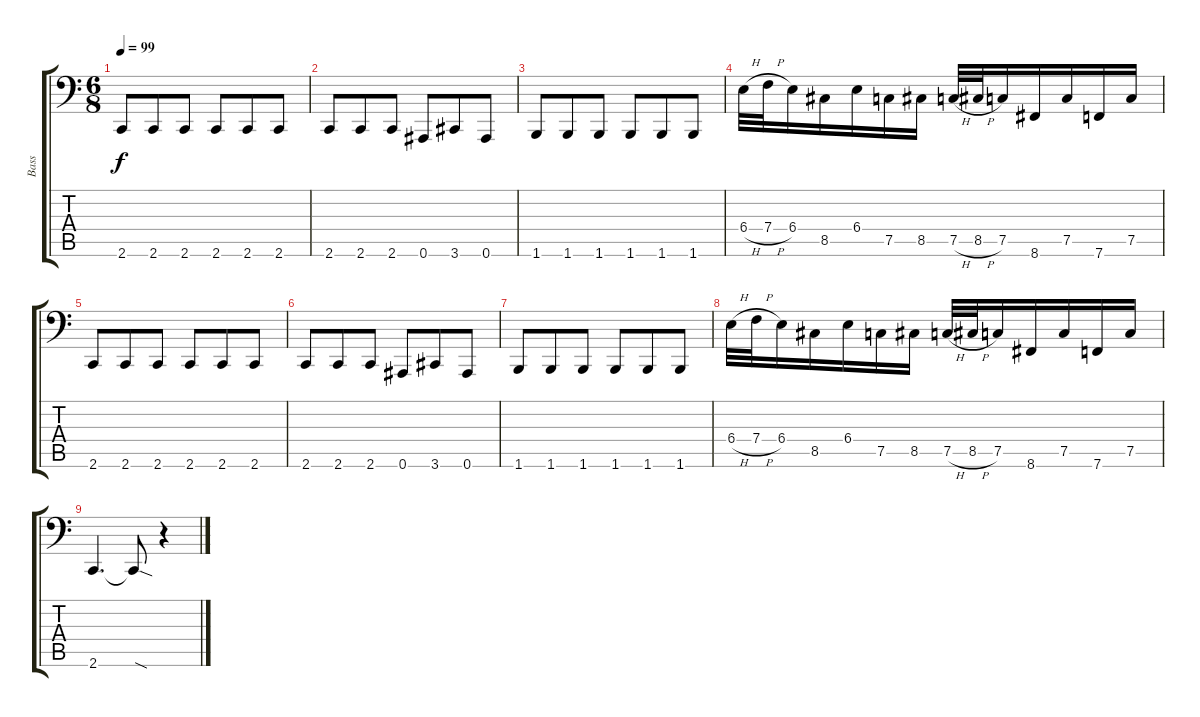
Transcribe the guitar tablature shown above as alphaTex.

\track ("Bass" "Bass") {instrument electricbasspick}
\staff {score tabs}
\tuning (C3 G2 Eb2 Bb1 F1 Bb0) {hide}
\ts (6 8)
\tempo 99
\clef f4
\ks c
2.6.8{dy f} 2.6.8 2.6.8 2.6.8 2.6.8 2.6.8 |
2.6.8 2.6.8 2.6.8 0.6.8 3.6.8 0.6.8 |
1.6.8 1.6.8 1.6.8 1.6.8 1.6.8 1.6.8 |
6.4{h}.32 7.4{h}.32 6.4.16 8.5.16 6.4.16 7.5.16 8.5.16 7.5{h}.32 8.5{h}.32 7.5.16 8.6.16 7.5.16 7.6.16 7.5.16 |
2.6.8 2.6.8 2.6.8 2.6.8 2.6.8 2.6.8 |
2.6.8 2.6.8 2.6.8 0.6.8 3.6.8 0.6.8 |
1.6.8 1.6.8 1.6.8 1.6.8 1.6.8 1.6.8 |
6.4{h}.32 7.4{h}.32 6.4.16 8.5.16 6.4.16 7.5.16 8.5.16 7.5{h}.32 8.5{h}.32 7.5.16 8.6.16 7.5.16 7.6.16 7.5.16 |
2.6.4{d} 2.6{sod t}.8 r.4
